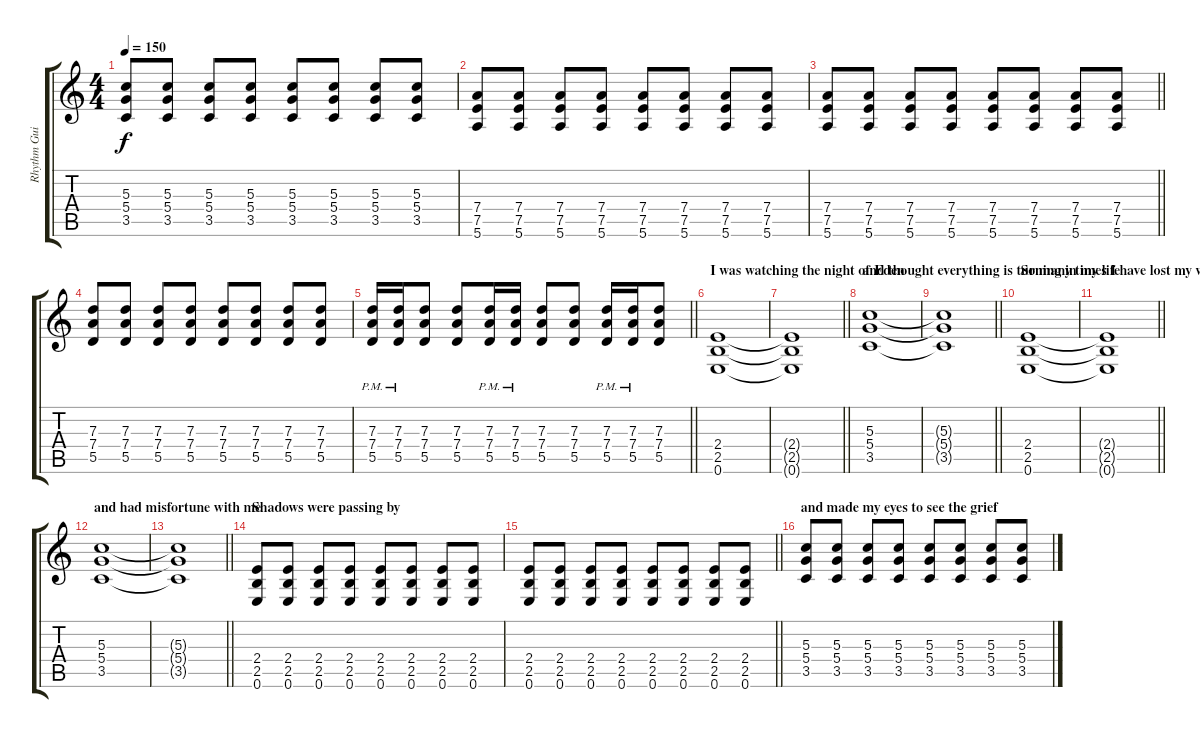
\track ("Rhythm Guitar" "Rhythm Gui") {instrument overdrivenguitar}
\staff {score tabs}
\tuning (E4 B3 G3 D3 A2 E2) {hide}
\ts (4 4)
\tempo 150
\clef g2
\ks c
(5.3 5.4 3.5).8{dy f} (5.3 5.4 3.5).8 (5.3 5.4 3.5).8 (5.3 5.4 3.5).8 (5.3 5.4 3.5).8 (5.3 5.4 3.5).8 (5.3 5.4 3.5).8 (5.3 5.4 3.5).8 |
(7.4 7.5 5.6).8 (7.4 7.5 5.6).8 (7.4 7.5 5.6).8 (7.4 7.5 5.6).8 (7.4 7.5 5.6).8 (7.4 7.5 5.6).8 (7.4 7.5 5.6).8 (7.4 7.5 5.6).8 |
\barLineRight lightlight
(7.4 7.5 5.6).8 (7.4 7.5 5.6).8 (7.4 7.5 5.6).8 (7.4 7.5 5.6).8 (7.4 7.5 5.6).8 (7.4 7.5 5.6).8 (7.4 7.5 5.6).8 (7.4 7.5 5.6).8 |
(7.3 7.4 5.5).8 (7.3 7.4 5.5).8 (7.3 7.4 5.5).8 (7.3 7.4 5.5).8 (7.3 7.4 5.5).8 (7.3 7.4 5.5).8 (7.3 7.4 5.5).8 (7.3 7.4 5.5).8 |
\barLineRight lightlight
(7.3{pm} 7.4{pm} 5.5{pm}).16 (7.3{pm} 7.4{pm} 5.5{pm}).16 (7.3 7.4 5.5).8 (7.3 7.4 5.5).8 (7.3{pm} 7.4{pm} 5.5{pm}).16 (7.3{pm} 7.4{pm} 5.5{pm}).16 (7.3 7.4 5.5).8 (7.3 7.4 5.5).8 (7.3{pm} 7.4{pm} 5.5{pm}).16 (7.3{pm} 7.4{pm} 5.5{pm}).16 (7.3 7.4 5.5).8 |
\section ("" "I was watching the night of Eden")
(2.4 2.5 0.6).1 |
\barLineRight lightlight
(2.4{t} 2.5{t} 0.6{t}).1 |
\section ("" "and thought everything is turning in my life")
(5.3 5.4 3.5).1 |
\barLineRight lightlight
(5.3{t} 5.4{t} 3.5{t}).1 |
\section ("" "So many times I have lost my way ")
(2.4 2.5 0.6).1 |
\barLineRight lightlight
(2.4{t} 2.5{t} 0.6{t}).1 |
\section ("" "and had misfortune with me")
(5.3 5.4 3.5).1 |
\barLineRight lightlight
(5.3{t} 5.4{t} 3.5{t}).1 |
\section ("" "Shadows were passing by")
(2.4 2.5 0.6).8 (2.4 2.5 0.6).8 (2.4 2.5 0.6).8 (2.4 2.5 0.6).8 (2.4 2.5 0.6).8 (2.4 2.5 0.6).8 (2.4 2.5 0.6).8 (2.4 2.5 0.6).8 |
\barLineRight lightlight
(2.4 2.5 0.6).8 (2.4 2.5 0.6).8 (2.4 2.5 0.6).8 (2.4 2.5 0.6).8 (2.4 2.5 0.6).8 (2.4 2.5 0.6).8 (2.4 2.5 0.6).8 (2.4 2.5 0.6).8 |
\section ("" "and made my eyes to see the grief")
(5.3 5.4 3.5).8 (5.3 5.4 3.5).8 (5.3 5.4 3.5).8 (5.3 5.4 3.5).8 (5.3 5.4 3.5).8 (5.3 5.4 3.5).8 (5.3 5.4 3.5).8 (5.3 5.4 3.5).8
